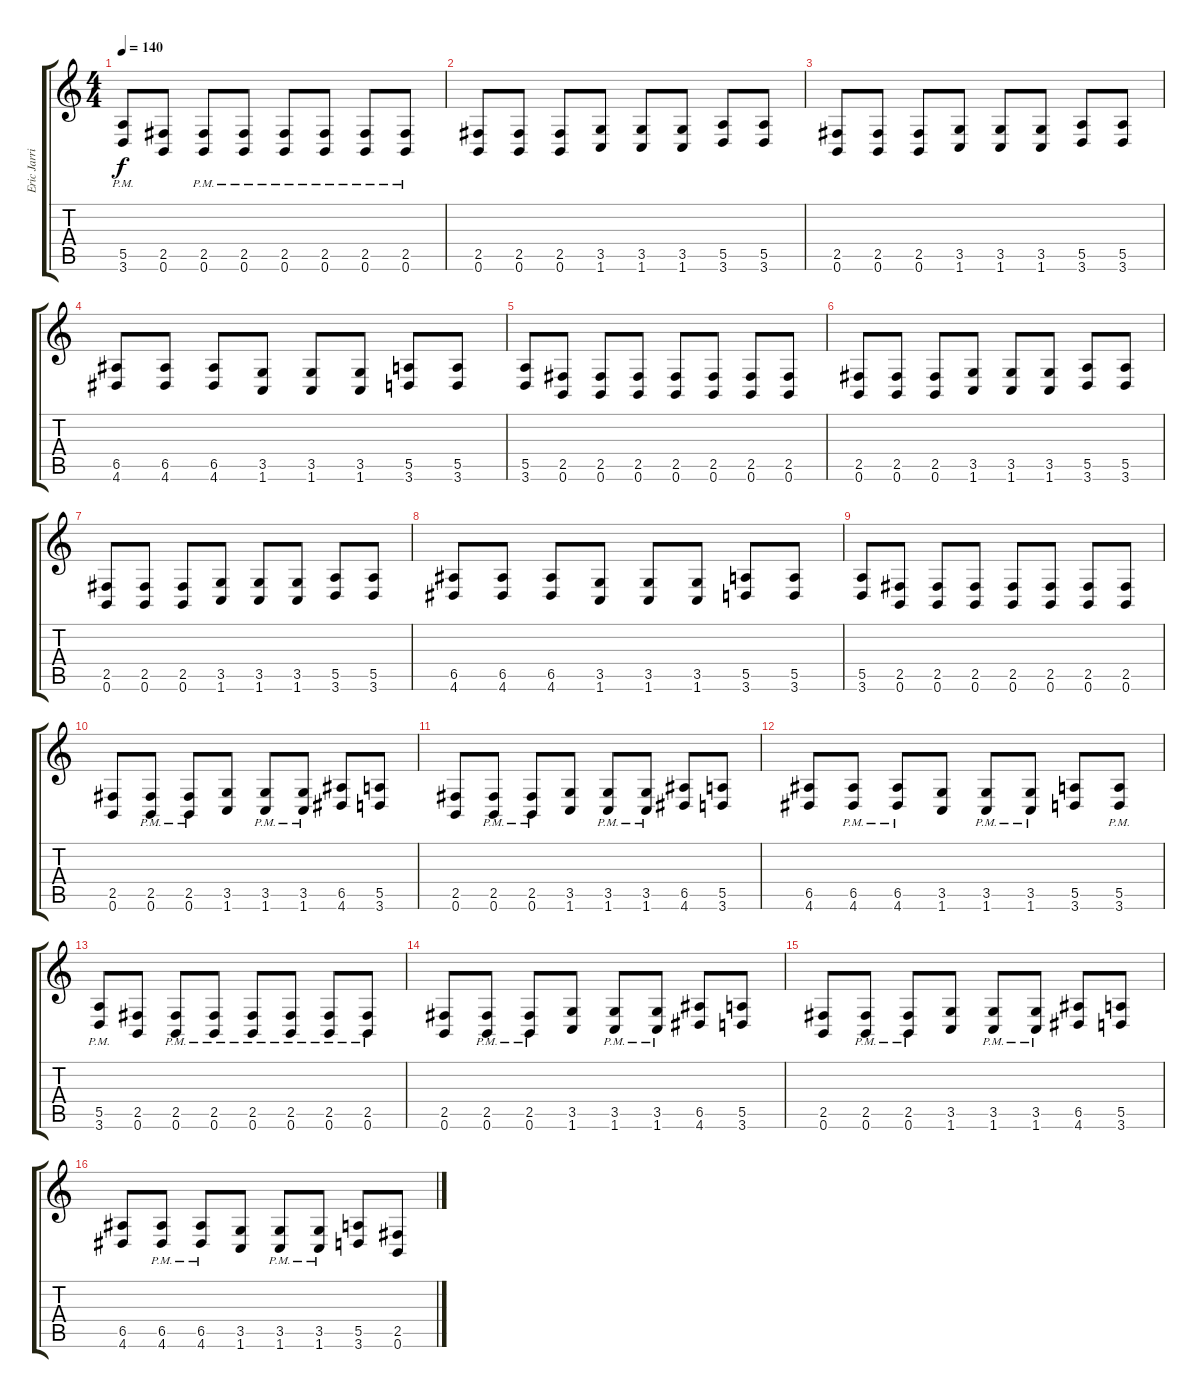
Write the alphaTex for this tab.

\track ("Eric Jarrin" "Eric Jarri") {instrument distortionguitar}
\staff {score tabs}
\tuning (B3 Gb3 D3 A2 E2 B1) {hide}
\ts (4 4)
\tempo 140
\clef g2
\ks c
(5.5{pm} 3.6{pm}).8{dy f} (2.5 0.6).8 (2.5{pm} 0.6{pm}).8 (2.5{pm} 0.6{pm}).8 (2.5{pm} 0.6{pm}).8 (2.5{pm} 0.6{pm}).8 (2.5{pm} 0.6{pm}).8 (2.5{pm} 0.6{pm}).8 |
(2.5 0.6).8 (2.5 0.6).8 (2.5 0.6).8 (3.5 1.6).8 (3.5 1.6).8 (3.5 1.6).8 (5.5 3.6).8 (5.5 3.6).8 |
(2.5 0.6).8 (2.5 0.6).8 (2.5 0.6).8 (3.5 1.6).8 (3.5 1.6).8 (3.5 1.6).8 (5.5 3.6).8 (5.5 3.6).8 |
(6.5 4.6).8 (6.5 4.6).8 (6.5 4.6).8 (3.5 1.6).8 (3.5 1.6).8 (3.5 1.6).8 (5.5 3.6).8 (5.5 3.6).8 |
(5.5 3.6).8 (2.5 0.6).8 (2.5 0.6).8 (2.5 0.6).8 (2.5 0.6).8 (2.5 0.6).8 (2.5 0.6).8 (2.5 0.6).8 |
(2.5 0.6).8 (2.5 0.6).8 (2.5 0.6).8 (3.5 1.6).8 (3.5 1.6).8 (3.5 1.6).8 (5.5 3.6).8 (5.5 3.6).8 |
(2.5 0.6).8 (2.5 0.6).8 (2.5 0.6).8 (3.5 1.6).8 (3.5 1.6).8 (3.5 1.6).8 (5.5 3.6).8 (5.5 3.6).8 |
(6.5 4.6).8 (6.5 4.6).8 (6.5 4.6).8 (3.5 1.6).8 (3.5 1.6).8 (3.5 1.6).8 (5.5 3.6).8 (5.5 3.6).8 |
(5.5 3.6).8 (2.5 0.6).8 (2.5 0.6).8 (2.5 0.6).8 (2.5 0.6).8 (2.5 0.6).8 (2.5 0.6).8 (2.5 0.6).8 |
(2.5 0.6).8 (2.5{pm} 0.6{pm}).8 (2.5{pm} 0.6{pm}).8 (3.5 1.6).8 (3.5{pm} 1.6{pm}).8 (3.5{pm} 1.6{pm}).8 (6.5 4.6).8 (5.5 3.6).8 |
(2.5 0.6).8 (2.5{pm} 0.6{pm}).8 (2.5{pm} 0.6{pm}).8 (3.5 1.6).8 (3.5{pm} 1.6{pm}).8 (3.5{pm} 1.6{pm}).8 (6.5 4.6).8 (5.5 3.6).8 |
(6.5 4.6).8 (6.5{pm} 4.6{pm}).8 (6.5{pm} 4.6{pm}).8 (3.5 1.6).8 (3.5{pm} 1.6{pm}).8 (3.5{pm} 1.6{pm}).8 (5.5 3.6).8 (5.5{pm} 3.6{pm}).8 |
(5.5{pm} 3.6{pm}).8 (2.5 0.6).8 (2.5{pm} 0.6{pm}).8 (2.5{pm} 0.6{pm}).8 (2.5{pm} 0.6{pm}).8 (2.5{pm} 0.6{pm}).8 (2.5{pm} 0.6{pm}).8 (2.5{pm} 0.6{pm}).8 |
(2.5 0.6).8 (2.5{pm} 0.6{pm}).8 (2.5{pm} 0.6{pm}).8 (3.5 1.6).8 (3.5{pm} 1.6{pm}).8 (3.5{pm} 1.6{pm}).8 (6.5 4.6).8 (5.5 3.6).8 |
(2.5 0.6).8 (2.5{pm} 0.6{pm}).8 (2.5{pm} 0.6{pm}).8 (3.5 1.6).8 (3.5{pm} 1.6{pm}).8 (3.5{pm} 1.6{pm}).8 (6.5 4.6).8 (5.5 3.6).8 |
(6.5 4.6).8 (6.5{pm} 4.6{pm}).8 (6.5{pm} 4.6{pm}).8 (3.5 1.6).8 (3.5{pm} 1.6{pm}).8 (3.5{pm} 1.6{pm}).8 (5.5 3.6).8 (2.5 0.6).8
